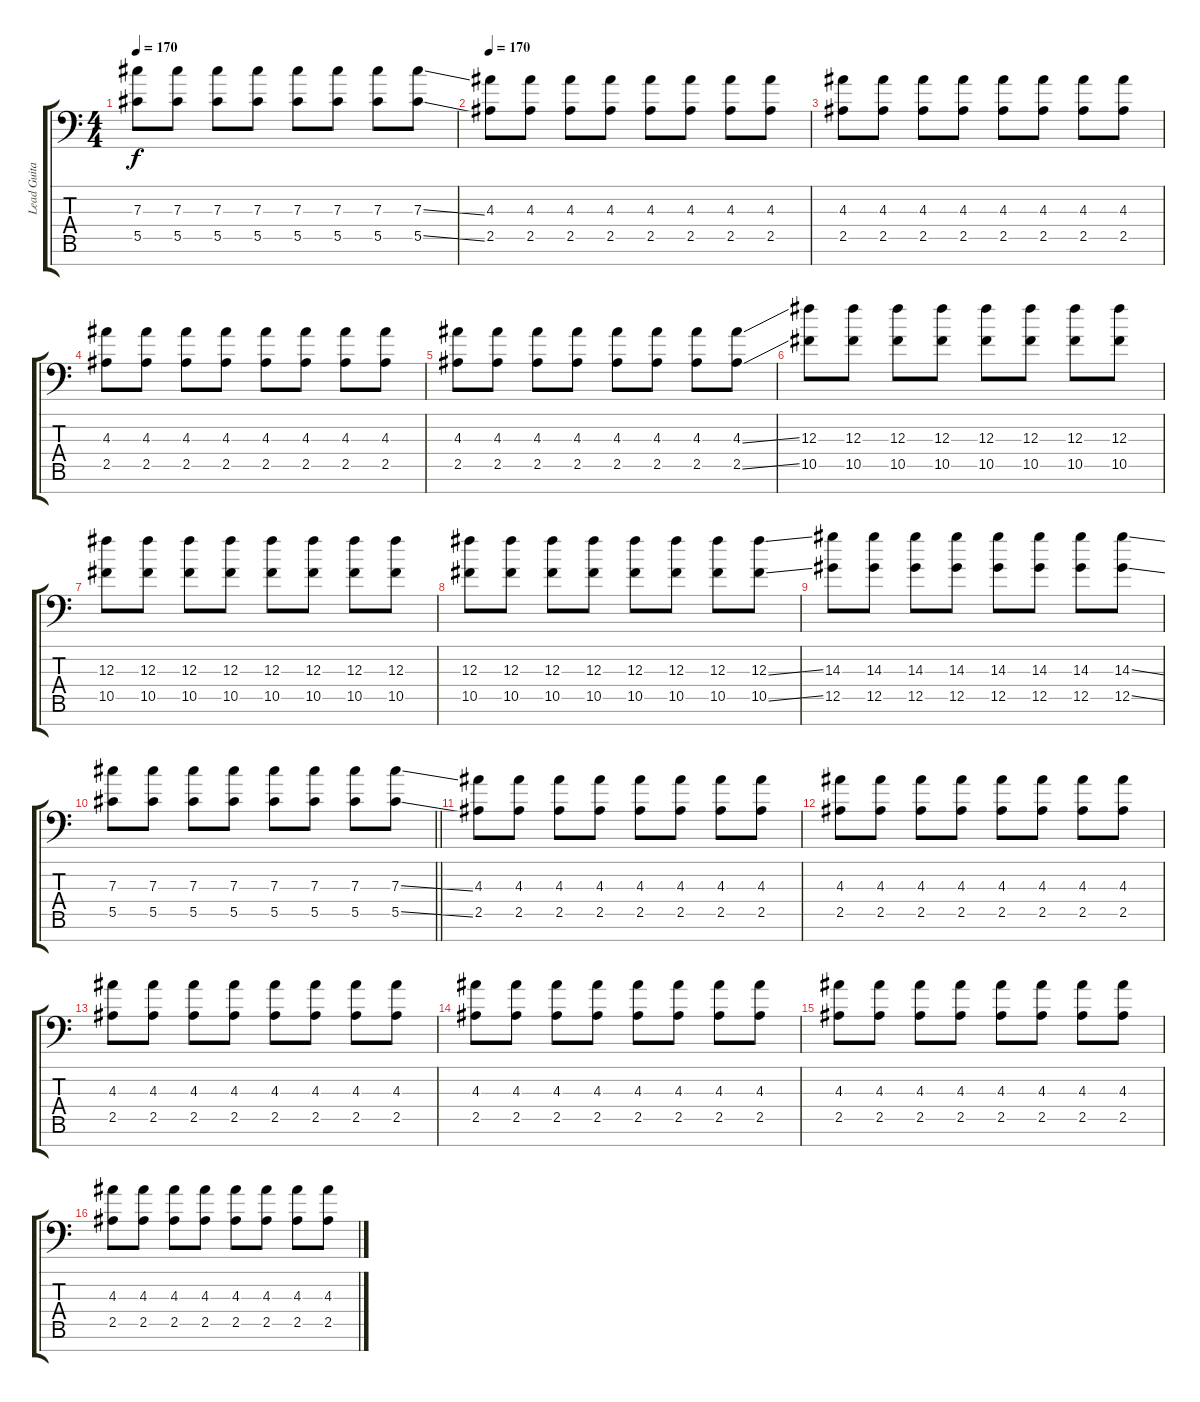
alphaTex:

\track ("Lead Guitar #3" "Lead Guita") {instrument distortionguitar}
\staff {score tabs}
\tuning (Eb4 Bb3 Gb3 Db3 Ab2 Eb2 Ab1) {hide}
\ts (4 4)
\tempo 170
\clef f4
\ks c
(7.3 5.5).8{dy f} (7.3 5.5).8 (7.3 5.5).8 (7.3 5.5).8 (7.3 5.5).8 (7.3 5.5).8 (7.3 5.5).8 (7.3{ss} 5.5{ss}).8 |
\tempo 170
(4.3 2.5).8 (4.3 2.5).8 (4.3 2.5).8 (4.3 2.5).8 (4.3 2.5).8 (4.3 2.5).8 (4.3 2.5).8 (4.3 2.5).8 |
(4.3 2.5).8 (4.3 2.5).8 (4.3 2.5).8 (4.3 2.5).8 (4.3 2.5).8 (4.3 2.5).8 (4.3 2.5).8 (4.3 2.5).8 |
(4.3 2.5).8 (4.3 2.5).8 (4.3 2.5).8 (4.3 2.5).8 (4.3 2.5).8 (4.3 2.5).8 (4.3 2.5).8 (4.3 2.5).8 |
(4.3 2.5).8 (4.3 2.5).8 (4.3 2.5).8 (4.3 2.5).8 (4.3 2.5).8 (4.3 2.5).8 (4.3 2.5).8 (4.3{ss} 2.5{ss}).8 |
(12.3 10.5).8 (12.3 10.5).8 (12.3 10.5).8 (12.3 10.5).8 (12.3 10.5).8 (12.3 10.5).8 (12.3 10.5).8 (12.3 10.5).8 |
(12.3 10.5).8 (12.3 10.5).8 (12.3 10.5).8 (12.3 10.5).8 (12.3 10.5).8 (12.3 10.5).8 (12.3 10.5).8 (12.3 10.5).8 |
(12.3 10.5).8 (12.3 10.5).8 (12.3 10.5).8 (12.3 10.5).8 (12.3 10.5).8 (12.3 10.5).8 (12.3 10.5).8 (12.3{ss} 10.5{ss}).8 |
(14.3 12.5).8 (14.3 12.5).8 (14.3 12.5).8 (14.3 12.5).8 (14.3 12.5).8 (14.3 12.5).8 (14.3 12.5).8 (14.3{ss} 12.5{ss}).8 |
\barLineRight lightlight
(7.3 5.5).8 (7.3 5.5).8 (7.3 5.5).8 (7.3 5.5).8 (7.3 5.5).8 (7.3 5.5).8 (7.3 5.5).8 (7.3{ss} 5.5{ss}).8 |
\section ("" "")
(4.3 2.5).8{volume 10} (4.3 2.5).8 (4.3 2.5).8 (4.3 2.5).8 (4.3 2.5).8 (4.3 2.5).8 (4.3 2.5).8 (4.3 2.5).8 |
(4.3 2.5).8 (4.3 2.5).8 (4.3 2.5).8 (4.3 2.5).8 (4.3 2.5).8 (4.3 2.5).8 (4.3 2.5).8 (4.3 2.5).8 |
(4.3 2.5).8 (4.3 2.5).8 (4.3 2.5).8 (4.3 2.5).8 (4.3 2.5).8 (4.3 2.5).8 (4.3 2.5).8 (4.3 2.5).8 |
(4.3 2.5).8 (4.3 2.5).8 (4.3 2.5).8 (4.3 2.5).8 (4.3 2.5).8 (4.3 2.5).8 (4.3 2.5).8 (4.3 2.5).8 |
(4.3 2.5).8 (4.3 2.5).8 (4.3 2.5).8 (4.3 2.5).8 (4.3 2.5).8 (4.3 2.5).8 (4.3 2.5).8 (4.3 2.5).8 |
(4.3 2.5).8 (4.3 2.5).8 (4.3 2.5).8 (4.3 2.5).8 (4.3 2.5).8 (4.3 2.5).8 (4.3 2.5).8 (4.3 2.5).8
